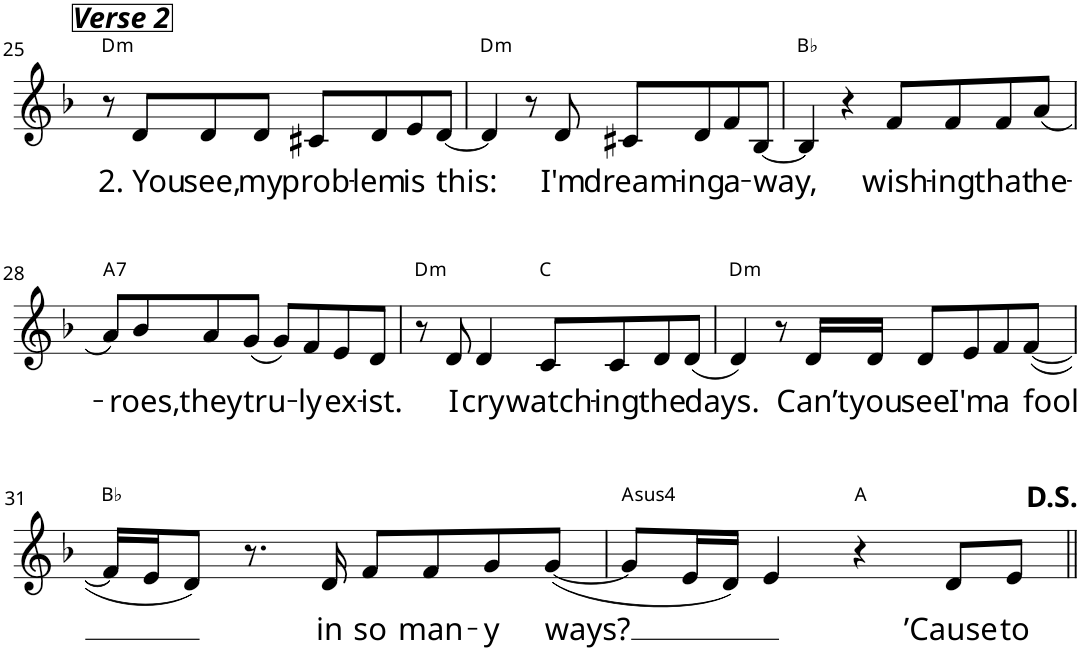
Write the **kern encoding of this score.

**kern	**text	**harte
*part1	*part1	*part1
*staff1	*staff1	*
*I"Piano	*	*
*I'Pno	*	*
!!LO:PB:g=z
*clefG2	*	*
*k[b-]	*	*
*M4/4	*	*
=25	=25	=25
!LO:TX:a:Bi:t=Verse 2	!	!LO:H:kt=m
8r	.	D:min
!	!LO:LY:b	!
8d/L	-2. You	.
!	!LO:LY:b	!
8d/	see,	.
!	!LO:LY:b	!
8d/J	my	.
!	!LO:LY:b	!
8c#X/L	prob-	.
!	!LO:LY:b	!
8d/	-lem	.
!	!LO:LY:b	!
8e/	is	.
!	!LO:LY:b	!
[8d/J	this:	.
=26	=26	=26
!	!	!LO:H:kt=m
4d/]	.	D:min
8r	.	.
!	!LO:LY:b	!
8d/	I'm	.
!	!LO:LY:b	!
8c#X/L	dream-	.
!	!LO:LY:b	!
8d/	-ing	.
!	!LO:LY:b	!
8f/	-a-	.
!	!LO:LY:b	!
[8B-/J	-way,	.
=27	=27	=27
4B-/]	.	Bb:maj
4r	.	.
!	!LO:LY:b	!
8f/L	wish-	.
!	!LO:LY:b	!
8f/	-ing	.
!	!LO:LY:b	!
8f/	that	.
!	!LO:LY:b	!
(8a/J	he-	.
!!LO:LB:g=z
=28	=28	=28
!	!	!LO:H:kt=7
8a/L)	.	A:7
!	!LO:LY:b	!
8b-/	-roes,	.
!	!LO:LY:b	!
8a/	they	.
!	!LO:LY:b	!
(8g/J	tru-	.
8g/L)	.	.
!	!LO:LY:b	!
8f/	-ly	.
!	!LO:LY:b	!
8e/	ex-	.
!	!LO:LY:b	!
8d/J	-ist.	.
=29	=29	=29
!	!	!LO:H:kt=m
8r	.	D:min
!	!LO:LY:b	!
8d/	-I	.
!	!LO:LY:b	!
4d/	cry	.
!	!LO:LY:b	!
8c/L	watch-	C:maj
!	!LO:LY:b	!
8c/	-ing	.
!	!LO:LY:b	!
8d/	-the	.
!	!LO:LY:b	!
(8d/J	days.	.
=30	=30	=30
!	!	!LO:H:kt=m
4d/)	.	D:min
8r	.	.
!	!LO:LY:b	!
16d/LL	Can’t	.
!	!LO:LY:b	!
16d/JJ	you	.
!	!LO:LY:b	!
8d/L	see	.
!	!LO:LY:b	!
8e/	I'm	.
!	!LO:LY:b	!
8f/	a	.
!	!LO:LY:b	!
([8f/J	fool	.
!!LO:LB:g=z
=31	=31	=31
16f/LL]	.	Bb:maj
16e/J	.	.
8d/J)	.	.
8.r	.	.
!	!LO:LY:b	!
16d/	in	.
!	!LO:LY:b	!
8f/L	so	.
!	!LO:LY:b	!
8f/	man-	.
!	!LO:LY:b	!
8g/	-y	.
!	!LO:LY:b	!
([8g/J	ways?	.
=32	=32	=32
!	!	!LO:H:kt=4
8g/L]	.	A:sus4
16e/L	.	.
16d/JJ)	.	.
4e/	.	.
4r	.	A:maj
!	!LO:LY:b	!
8d/L	’Cause	.
!	!LO:LY:b	!
8e/J	to	.
=||	=||	=||
*-	*-	*-
